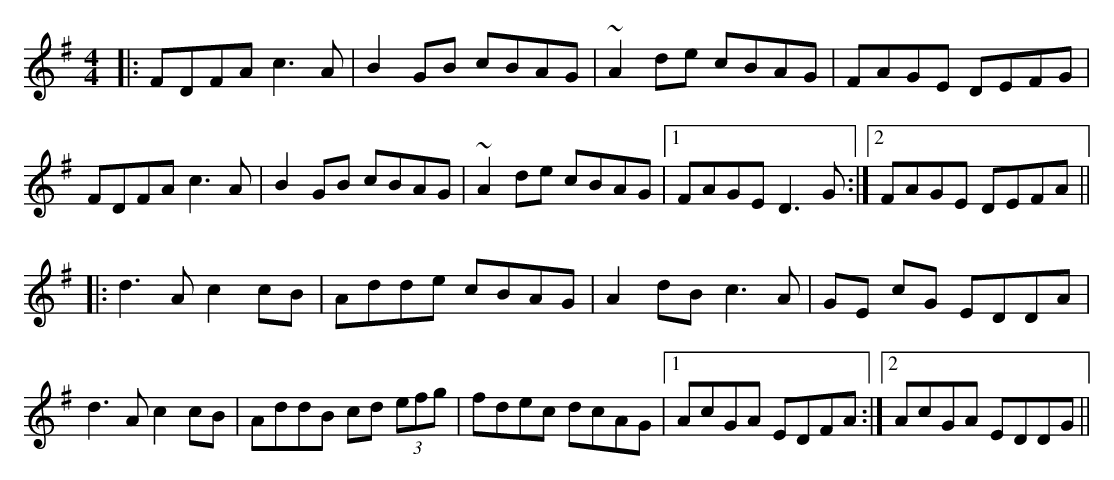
X:1
M:4/4
K:Dmix
|:FDFA c3 A|B2 GB cBAG|~A2de cBAG|FAGE DEFG|
FDFA c3 A|B2 GB cBAG|~A2de cBAG|1 FAGE D3G:|2 FAGE DEFA||
|:d3 A c2cB|Adde cBAG|A2dB c3A|GE cG EDDA|
d3 A c2cB|AddB cd (3efg|fdec dcAG|1 AcGA EDFA:|2 AcGA EDDG||
